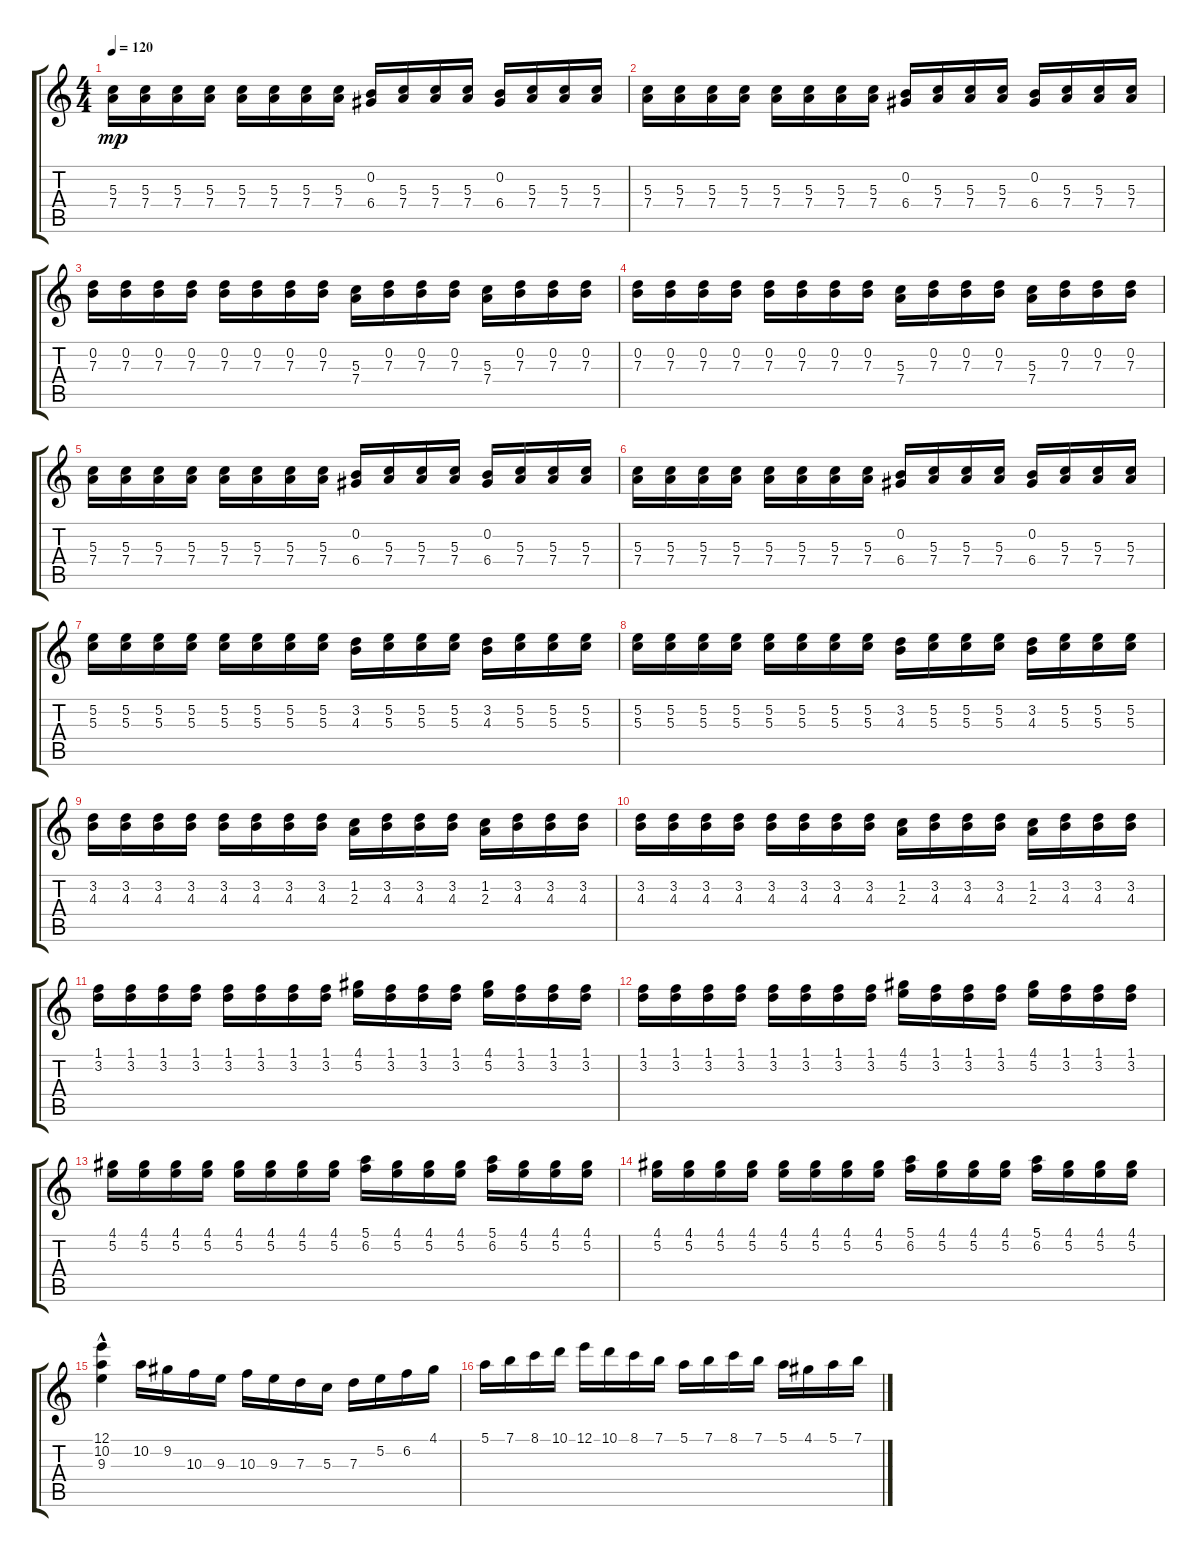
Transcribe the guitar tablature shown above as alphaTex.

\track "" {instrument overdrivenguitar}
\staff {score tabs}
\tuning (E4 B3 G3 D3 A2 E2) {hide}
\ts (4 4)
\tempo 120
\clef g2
\ks c
(5.3 7.4).16{dy mp} (5.3 7.4).16 (5.3 7.4).16 (5.3 7.4).16 (5.3 7.4).16 (5.3 7.4).16 (5.3 7.4).16 (5.3 7.4).16 (0.2 6.4).16 (5.3 7.4).16 (5.3 7.4).16 (5.3 7.4).16 (0.2 6.4).16 (5.3 7.4).16 (5.3 7.4).16 (5.3 7.4).16 |
(5.3 7.4).16 (5.3 7.4).16 (5.3 7.4).16 (5.3 7.4).16 (5.3 7.4).16 (5.3 7.4).16 (5.3 7.4).16 (5.3 7.4).16 (0.2 6.4).16 (5.3 7.4).16 (5.3 7.4).16 (5.3 7.4).16 (0.2 6.4).16 (5.3 7.4).16 (5.3 7.4).16 (5.3 7.4).16 |
(0.2 7.3).16 (0.2 7.3).16 (0.2 7.3).16 (0.2 7.3).16 (0.2 7.3).16 (0.2 7.3).16 (0.2 7.3).16 (0.2 7.3).16 (5.3 7.4).16 (0.2 7.3).16 (0.2 7.3).16 (0.2 7.3).16 (5.3 7.4).16 (0.2 7.3).16 (0.2 7.3).16 (0.2 7.3).16 |
(0.2 7.3).16 (0.2 7.3).16 (0.2 7.3).16 (0.2 7.3).16 (0.2 7.3).16 (0.2 7.3).16 (0.2 7.3).16 (0.2 7.3).16 (5.3 7.4).16 (0.2 7.3).16 (0.2 7.3).16 (0.2 7.3).16 (5.3 7.4).16 (0.2 7.3).16 (0.2 7.3).16 (0.2 7.3).16 |
(5.3 7.4).16 (5.3 7.4).16 (5.3 7.4).16 (5.3 7.4).16 (5.3 7.4).16 (5.3 7.4).16 (5.3 7.4).16 (5.3 7.4).16 (0.2 6.4).16 (5.3 7.4).16 (5.3 7.4).16 (5.3 7.4).16 (0.2 6.4).16 (5.3 7.4).16 (5.3 7.4).16 (5.3 7.4).16 |
(5.3 7.4).16 (5.3 7.4).16 (5.3 7.4).16 (5.3 7.4).16 (5.3 7.4).16 (5.3 7.4).16 (5.3 7.4).16 (5.3 7.4).16 (0.2 6.4).16 (5.3 7.4).16 (5.3 7.4).16 (5.3 7.4).16 (0.2 6.4).16 (5.3 7.4).16 (5.3 7.4).16 (5.3 7.4).16 |
(5.2 5.3).16 (5.2 5.3).16 (5.2 5.3).16 (5.2 5.3).16 (5.2 5.3).16 (5.2 5.3).16 (5.2 5.3).16 (5.2 5.3).16 (3.2 4.3).16 (5.2 5.3).16 (5.2 5.3).16 (5.2 5.3).16 (3.2 4.3).16 (5.2 5.3).16 (5.2 5.3).16 (5.2 5.3).16 |
(5.2 5.3).16 (5.2 5.3).16 (5.2 5.3).16 (5.2 5.3).16 (5.2 5.3).16 (5.2 5.3).16 (5.2 5.3).16 (5.2 5.3).16 (3.2 4.3).16 (5.2 5.3).16 (5.2 5.3).16 (5.2 5.3).16 (3.2 4.3).16 (5.2 5.3).16 (5.2 5.3).16 (5.2 5.3).16 |
(3.2 4.3).16 (3.2 4.3).16 (3.2 4.3).16 (3.2 4.3).16 (3.2 4.3).16 (3.2 4.3).16 (3.2 4.3).16 (3.2 4.3).16 (1.2 2.3).16 (3.2 4.3).16 (3.2 4.3).16 (3.2 4.3).16 (1.2 2.3).16 (3.2 4.3).16 (3.2 4.3).16 (3.2 4.3).16 |
(3.2 4.3).16 (3.2 4.3).16 (3.2 4.3).16 (3.2 4.3).16 (3.2 4.3).16 (3.2 4.3).16 (3.2 4.3).16 (3.2 4.3).16 (1.2 2.3).16 (3.2 4.3).16 (3.2 4.3).16 (3.2 4.3).16 (1.2 2.3).16 (3.2 4.3).16 (3.2 4.3).16 (3.2 4.3).16 |
(1.1 3.2).16 (1.1 3.2).16 (1.1 3.2).16 (1.1 3.2).16 (1.1 3.2).16 (1.1 3.2).16 (1.1 3.2).16 (1.1 3.2).16 (4.1 5.2).16 (1.1 3.2).16 (1.1 3.2).16 (1.1 3.2).16 (4.1 5.2).16 (1.1 3.2).16 (1.1 3.2).16 (1.1 3.2).16 |
(1.1 3.2).16 (1.1 3.2).16 (1.1 3.2).16 (1.1 3.2).16 (1.1 3.2).16 (1.1 3.2).16 (1.1 3.2).16 (1.1 3.2).16 (4.1 5.2).16 (1.1 3.2).16 (1.1 3.2).16 (1.1 3.2).16 (4.1 5.2).16 (1.1 3.2).16 (1.1 3.2).16 (1.1 3.2).16 |
(4.1 5.2).16 (4.1 5.2).16 (4.1 5.2).16 (4.1 5.2).16 (4.1 5.2).16 (4.1 5.2).16 (4.1 5.2).16 (4.1 5.2).16 (5.1 6.2).16 (4.1 5.2).16 (4.1 5.2).16 (4.1 5.2).16 (5.1 6.2).16 (4.1 5.2).16 (4.1 5.2).16 (4.1 5.2).16 |
(4.1 5.2).16 (4.1 5.2).16 (4.1 5.2).16 (4.1 5.2).16 (4.1 5.2).16 (4.1 5.2).16 (4.1 5.2).16 (4.1 5.2).16 (5.1 6.2).16 (4.1 5.2).16 (4.1 5.2).16 (4.1 5.2).16 (5.1 6.2).16 (4.1 5.2).16 (4.1 5.2).16 (4.1 5.2).16 |
(12.1 10.2 9.3{hac}).4 10.2.16 9.2.16 10.3.16 9.3.16 10.3.16 9.3.16 7.3.16 5.3.16 7.3.16 5.2.16 6.2.16 4.1.16 |
5.1.16 7.1.16 8.1.16 10.1.16 12.1.16 10.1.16 8.1.16 7.1.16 5.1.16 7.1.16 8.1.16 7.1.16 5.1.16 4.1.16 5.1.16 7.1.16
